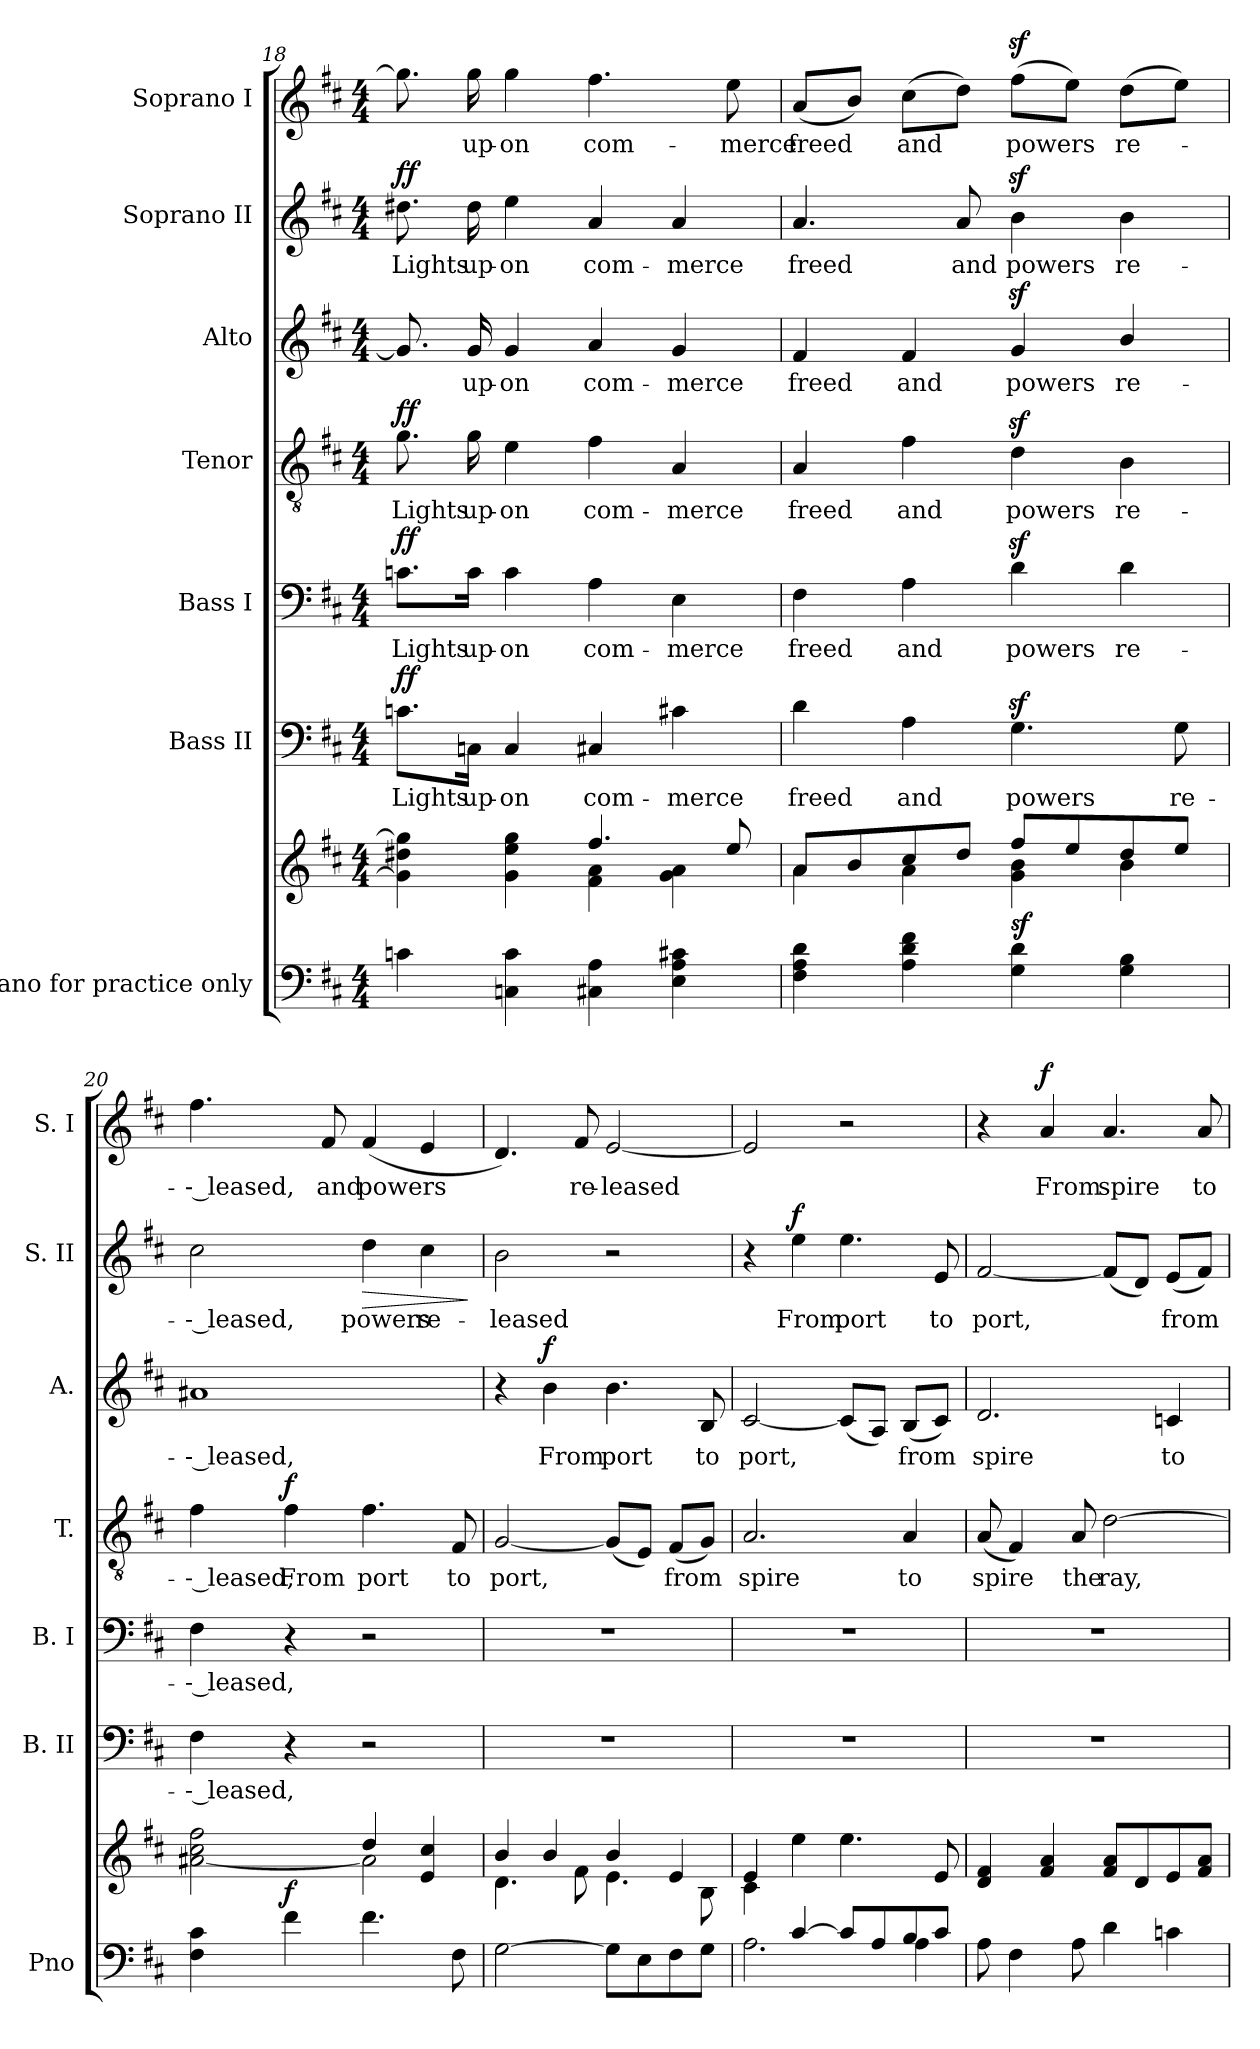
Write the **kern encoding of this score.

**kern	**kern	**dynam	**kern	**text	**dynam	**kern	**text	**dynam	**kern	**text	**dynam	**kern	**text	**dynam	**kern	**text	**dynam	**kern	**text	**dynam
*part7	*part7	*part7	*part6	*part6	*part6	*part5	*part5	*part5	*part4	*part4	*part4	*part3	*part3	*part3	*part2	*part2	*part2	*part1	*part1	*part1
*staff8	*staff7	*staff7/8	*staff6	*staff6	*staff6	*staff5	*staff5	*staff5	*staff4	*staff4	*staff4	*staff3	*staff3	*staff3	*staff2	*staff2	*staff2	*staff1	*staff1	*staff1
*I"Piano for practice only	*	*	*I"Bass II	*	*	*I"Bass I	*	*	*I"Tenor	*	*	*I"Alto	*	*	*I"Soprano II	*	*	*I"Soprano I	*	*
*I'Pno	*	*	*I'B. II	*	*	*I'B. I	*	*	*I'T.	*	*	*I'A.	*	*	*I'S. II	*	*	*I'S. I	*	*
*clefF4	*clefG2	*	*clefF4	*	*	*clefF4	*	*	*clefGv2	*	*	*clefG2	*	*	*clefG2	*	*	*clefG2	*	*
*k[f#c#]	*k[f#c#]	*	*k[f#c#]	*	*	*k[f#c#]	*	*	*k[f#c#]	*	*	*k[f#c#]	*	*	*k[f#c#]	*	*	*k[f#c#]	*	*
*M4/4	*M4/4	*	*M4/4	*	*	*M4/4	*	*	*M4/4	*	*	*M4/4	*	*	*M4/4	*	*	*M4/4	*	*
=18	=18	=18	=18	=18	=18	=18	=18	=18	=18	=18	=18	=18	=18	=18	=18	=18	=18	=18	=18	=18
*	*^	*	*	*	*	*	*	*	*	*	*	*	*	*	*	*	*	*	*	*
!	!	!	!	!	!LO:LY:b	!LO:DY:a	!	!LO:LY:b	!LO:DY:a	!	!LO:LY:b	!LO:DY:a	!	!	!	!	!LO:LY:b	!LO:DY:a	!	!	!
4cn\	4g\] 4dd#X\ 4gg\]	2rcyy	.	8.cn\L	Lights	ff	8.cn\L	Lights	ff	8.g\	Lights	ff	8.g/]	.	.	8.dd#X\	Lights	ff	8.gg\]	.	.
!	!	!	!	!	!LO:LY:b	!	!	!LO:LY:b	!	!	!LO:LY:b	!	!	!LO:LY:b	!	!	!LO:LY:b	!	!	!LO:LY:b	!
.	.	.	.	16Cn\Jk	up-	.	16c\Jk	up-	.	16g\	up-	.	16g/	up-	.	16dd#\	up-	.	16gg\	up-	.
!	!	!	!	!	!LO:LY:b	!	!	!LO:LY:b	!	!	!LO:LY:b	!	!	!LO:LY:b	!	!	!LO:LY:b	!	!	!LO:LY:b	!
4Cn\ 4c\	4g\ 4ee\ 4gg\	.	.	4C/	-on	.	4c\	-on	.	4e\	-on	.	4g/	-on	.	4ee\	-on	.	4gg\	-on	.
!	!	!	!	!	!LO:LY:b	!	!	!LO:LY:b	!	!	!LO:LY:b	!	!	!LO:LY:b	!	!	!LO:LY:b	!	!	!LO:LY:b	!
4C#X\ 4A\	4.ff#/	4f#\ 4a\	.	4C#X/	com-	.	4A\	com-	.	4f#\	com-	.	4a/	com-	.	4a/	com-	.	4.ff#\	com-	.
!	!	!	!	!	!LO:LY:b	!	!	!LO:LY:b	!	!	!LO:LY:b	!	!	!LO:LY:b	!	!	!LO:LY:b	!	!	!	!
4E\ 4A\ 4c#X\	.	4g\ 4a\	.	4c#X\	-merce	.	4E\	-merce	.	4A/	-merce	.	4g/	-merce	.	4a/	-merce	.	.	.	.
!	!	!	!	!	!	!	!	!	!	!	!	!	!	!	!	!	!	!	!	!LO:LY:b	!
.	8ee/	.	.	.	.	.	.	.	.	.	.	.	.	.	.	.	.	.	8ee\	-merce	.
=19	=19	=19	=19	=19	=19	=19	=19	=19	=19	=19	=19	=19	=19	=19	=19	=19	=19	=19	=19	=19	=19
!	!	!	!	!	!LO:LY:b	!	!	!LO:LY:b	!	!	!LO:LY:b	!	!	!LO:LY:b	!	!	!LO:LY:b	!	!	!LO:LY:b	!
4F#\ 4A\ 4d\	8a/L	4a\	.	4d\	freed	.	4F#\	freed	.	4A/	freed	.	4f#/	freed	.	4.a/	freed	.	(<8a/L	freed	.
.	8b/	.	.	.	.	.	.	.	.	.	.	.	.	.	.	.	.	.	8b/J)	.	.
!	!	!	!	!	!LO:LY:b	!	!	!LO:LY:b	!	!	!LO:LY:b	!	!	!LO:LY:b	!	!	!	!	!	!LO:LY:b	!
4A\ 4d\ 4f#\	8cc#/	4a\	.	4A\	and	.	4A\	and	.	4f#\	and	.	4f#/	and	.	.	.	.	(>8cc#\L	and	.
!	!	!	!	!	!	!	!	!	!	!	!	!	!	!	!	!	!LO:LY:b	!	!	!	!
.	8dd/J	.	.	.	.	.	.	.	.	.	.	.	.	.	.	8a/	and	.	8dd\J)	.	.
!	!	!	!LO:DY:b	!	!LO:LY:b	!	!	!LO:LY:b	!	!	!LO:LY:b	!	!	!LO:LY:b	!	!	!LO:LY:b	!	!	!LO:LY:b	!
4G\ 4d\	8ff#/L	4g\ 4b\	sf	4.Gz>\	powers	.	4dz>\	powers	.	4dz>\	powers	.	4gz>/	powers	.	4bz>\	powers	.	(>8ff#z>\L	powers	.
.	8ee/	.	.	.	.	.	.	.	.	.	.	.	.	.	.	.	.	.	8ee\J)	.	.
!	!	!	!	!	!	!	!	!LO:LY:b	!	!	!LO:LY:b	!	!	!LO:LY:b	!	!	!LO:LY:b	!	!	!LO:LY:b	!
4G\ 4B\	8dd/	4b\	.	.	.	.	4d\	re-	.	4B\	re-	.	4b/	re-	.	4b\	re-	.	(>8dd\L	re-	.
!	!	!	!	!	!LO:LY:b	!	!	!	!	!	!	!	!	!	!	!	!	!	!	!	!
.	8ee/J	.	.	8G\	re-	.	.	.	.	.	.	.	.	.	.	.	.	.	8ee\J)	.	.
!!LO:PB:g=z
=20	=20	=20	=20	=20	=20	=20	=20	=20	=20	=20	=20	=20	=20	=20	=20	=20	=20	=20	=20	=20	=20
!	!	!	!	!	!LO:LY:b	!	!	!LO:LY:b	!	!	!LO:LY:b	!	!	!LO:LY:b	!	!	!LO:LY:b	!	!	!LO:LY:b	!
*	*	*	*	*	*	*	*	*	*	*	*	*	*^	*	*	*	*	*	*	*	*
4F#\ 4c#\	2ryy	[2a#X\ 2cc#\ 2ff#\	.	4F#\	-- leased,	.	4F#\	-- leased,	.	4f#\	-- leased,	.	1a#X	2ryy	-- leased,	.	2cc#\	-- leased,	.	4.ff#\	-- leased,	.
!	!	!	!LO:DY:a=2	!	!	!	!	!	!	!	!LO:LY:b	!LO:DY:a	!	!	!	!	!	!	!	!	!	!
4f#\	.	.	f	4r	.	.	4r	.	.	4f#\	From	f	.	.	.	.	.	.	.	.	.	.
!	!	!	!	!	!	!	!	!	!	!	!	!	!	!	!	!	!	!	!	!	!LO:LY:b	!
.	.	.	.	.	.	.	.	.	.	.	.	.	.	.	.	.	.	.	.	8f#/	and	.
!	!	!	!	!	!	!	!	!	!	!	!LO:LY:b	!	!	!	!	!	!	!LO:LY:b	!LO:HP:b	!	!LO:LY:b	!
4.f#\	4dd/	2a#\]	.	2r	.	.	2r	.	.	4.f#\	port	.	.	2ryy	.	.	4dd\	powers	>	(<4f#/	powers	.
!	!	!	!	!	!	!	!	!	!	!	!	!	!	!	!	!	!	!LO:LY:b	!	!	!	!
.	4e/ 4cc#/	.	.	.	.	.	.	.	.	.	.	.	.	.	.	.	4cc#\	re-	.	4e/	.	.
!	!	!	!	!	!	!	!	!	!	!	!LO:LY:b	!	!	!	!	!	!	!	!	!	!	!
8F#\	.	.	.	.	.	.	.	.	.	8F#/	to	.	.	.	.	.	.	.	.	.	.	.
*	*v	*v	*	*	*	*	*	*	*	*	*	*	*v	*v	*	*	*	*	*	*	*	*
.	.	.	.	.	.	.	.	.	.	.	.	.	.	.	.	.	]	.	.	.
=21	=21	=21	=21	=21	=21	=21	=21	=21	=21	=21	=21	=21	=21	=21	=21	=21	=21	=21	=21	=21
*	*^	*	*	*	*	*	*	*	*	*	*	*	*	*	*	*	*	*	*	*
!	!	!	!	!	!	!	!	!	!	!	!LO:LY:b	!	!	!	!	!	!LO:LY:b	!	!	!	!
[2G\	4b/	4.d\	.	1r	.	.	1r	.	.	[2G/	port,	.	4r	.	.	2b\	-leased	.	4.d/)	.	.
!	!	!	!	!	!	!	!	!	!	!	!	!	!	!LO:LY:b	!LO:DY:a	!	!	!	!	!	!
.	4b/	.	.	.	.	.	.	.	.	.	.	.	4b\	From	f	.	.	.	.	.	.
!	!	!	!	!	!	!	!	!	!	!	!	!	!	!	!	!	!	!	!	!LO:LY:b	!
.	.	8f#\	.	.	.	.	.	.	.	.	.	.	.	.	.	.	.	.	8f#/	re-	.
!	!	!	!	!	!	!	!	!	!	!	!	!	!	!LO:LY:b	!	!	!	!	!	!LO:LY:b	!
8G\L]	4b/	4.e\	.	.	.	.	.	.	.	(<8G/L]	.	.	4.b\	port	.	2r	.	.	[2e/	-leased	.
8E\	.	.	.	.	.	.	.	.	.	8E/J)	.	.	.	.	.	.	.	.	.	.	.
!	!	!	!	!	!	!	!	!	!	!	!LO:LY:b	!	!	!	!	!	!	!	!	!	!
8F#\	4e/	.	.	.	.	.	.	.	.	(<8F#/L	from	.	.	.	.	.	.	.	.	.	.
!	!	!	!	!	!	!	!	!	!	!	!	!	!	!LO:LY:b	!	!	!	!	!	!	!
8G\J	.	8B\	.	.	.	.	.	.	.	8G/J)	.	.	8B/	to	.	.	.	.	.	.	.
=22	=22	=22	=22	=22	=22	=22	=22	=22	=22	=22	=22	=22	=22	=22	=22	=22	=22	=22	=22	=22	=22
*^	*	*	*	*	*	*	*	*	*	*	*	*	*	*	*	*	*	*	*	*	*
!	!	!	!	!	!	!	!	!	!	!	!	!LO:LY:b	!	!	!LO:LY:b	!	!	!	!	!	!	!
4ryy	2.A\	4e/	4c#\	.	1r	.	.	1r	.	.	2.A/	spire	.	[2c#/	port,	.	4r	.	.	2e/]	.	.
!	!	!	!	!	!	!	!	!	!	!	!	!	!	!	!	!	!	!LO:LY:b	!LO:DY:a	!	!	!
[4c#/	.	4ee\	2.ryy	.	.	.	.	.	.	.	.	.	.	.	.	.	4ee\	From	f	.	.	.
!	!	!	!	!	!	!	!	!	!	!	!	!	!	!	!	!	!	!LO:LY:b	!	!	!	!
8c#/L]	.	4.ee\	.	.	.	.	.	.	.	.	.	.	.	(<8c#/L]	.	.	4.ee\	port	.	2r	.	.
8A/	.	.	.	.	.	.	.	.	.	.	.	.	.	8A/J)	.	.	.	.	.	.	.	.
!	!	!	!	!	!	!	!	!	!	!	!	!LO:LY:b	!	!	!LO:LY:b	!	!	!	!	!	!	!
8B/	4A\	.	.	.	.	.	.	.	.	.	4A/	to	.	(<8B/L	from	.	.	.	.	.	.	.
!	!	!	!	!	!	!	!	!	!	!	!	!	!	!	!	!	!	!LO:LY:b	!	!	!	!
8c#/J	.	8e/	.	.	.	.	.	.	.	.	.	.	.	8c#/J)	.	.	8e/	to	.	.	.	.
*v	*v	*	*	*	*	*	*	*	*	*	*	*	*	*	*	*	*	*	*	*	*	*
*	*v	*v	*	*	*	*	*	*	*	*	*	*	*	*	*	*	*	*	*	*	*
=23	=23	=23	=23	=23	=23	=23	=23	=23	=23	=23	=23	=23	=23	=23	=23	=23	=23	=23	=23	=23
!	!	!	!	!	!	!	!	!	!	!LO:LY:b	!	!	!LO:LY:b	!	!	!LO:LY:b	!	!	!	!
8A\	4d/ 4f#/	.	1r	.	.	1r	.	.	(<8A/	spire	.	2.d/	spire	.	[2f#/	port,	.	4r	.	.
4F#\	.	.	.	.	.	.	.	.	4F#/)	.	.	.	.	.	.	.	.	.	.	.
!	!	!	!	!	!	!	!	!	!	!	!	!	!	!	!	!	!	!	!LO:LY:b	!LO:DY:a
.	4f#/ 4a/	.	.	.	.	.	.	.	.	.	.	.	.	.	.	.	.	4a/	From	f
!	!	!	!	!	!	!	!	!	!	!LO:LY:b	!	!	!	!	!	!	!	!	!	!
8A\	.	.	.	.	.	.	.	.	8A/	the	.	.	.	.	.	.	.	.	.	.
!	!	!	!	!	!	!	!	!	!	!LO:LY:b	!	!	!	!	!	!	!	!	!LO:LY:b	!
4d\	8f#/ 8a/L	.	.	.	.	.	.	.	[2d\	ray,	.	.	.	.	(<8f#/L]	.	.	4.a/	spire	.
.	8d/	.	.	.	.	.	.	.	.	.	.	.	.	.	8d/J)	.	.	.	.	.
!	!	!	!	!	!	!	!	!	!	!	!	!	!LO:LY:b	!	!	!LO:LY:b	!	!	!	!
4cn\	8e/	.	.	.	.	.	.	.	.	.	.	4cn/	to	.	(<8e/L	from	.	.	.	.
!	!	!	!	!	!	!	!	!	!	!	!	!	!	!	!	!	!	!	!LO:LY:b	!
.	8f#/ 8a/J	.	.	.	.	.	.	.	.	.	.	.	.	.	8f#/J)	.	.	8a/	to	.
=	=	=	=	=	=	=	=	=	=	=	=	=	=	=	=	=	=	=	=	=
*-	*-	*-	*-	*-	*-	*-	*-	*-	*-	*-	*-	*-	*-	*-	*-	*-	*-	*-	*-	*-
